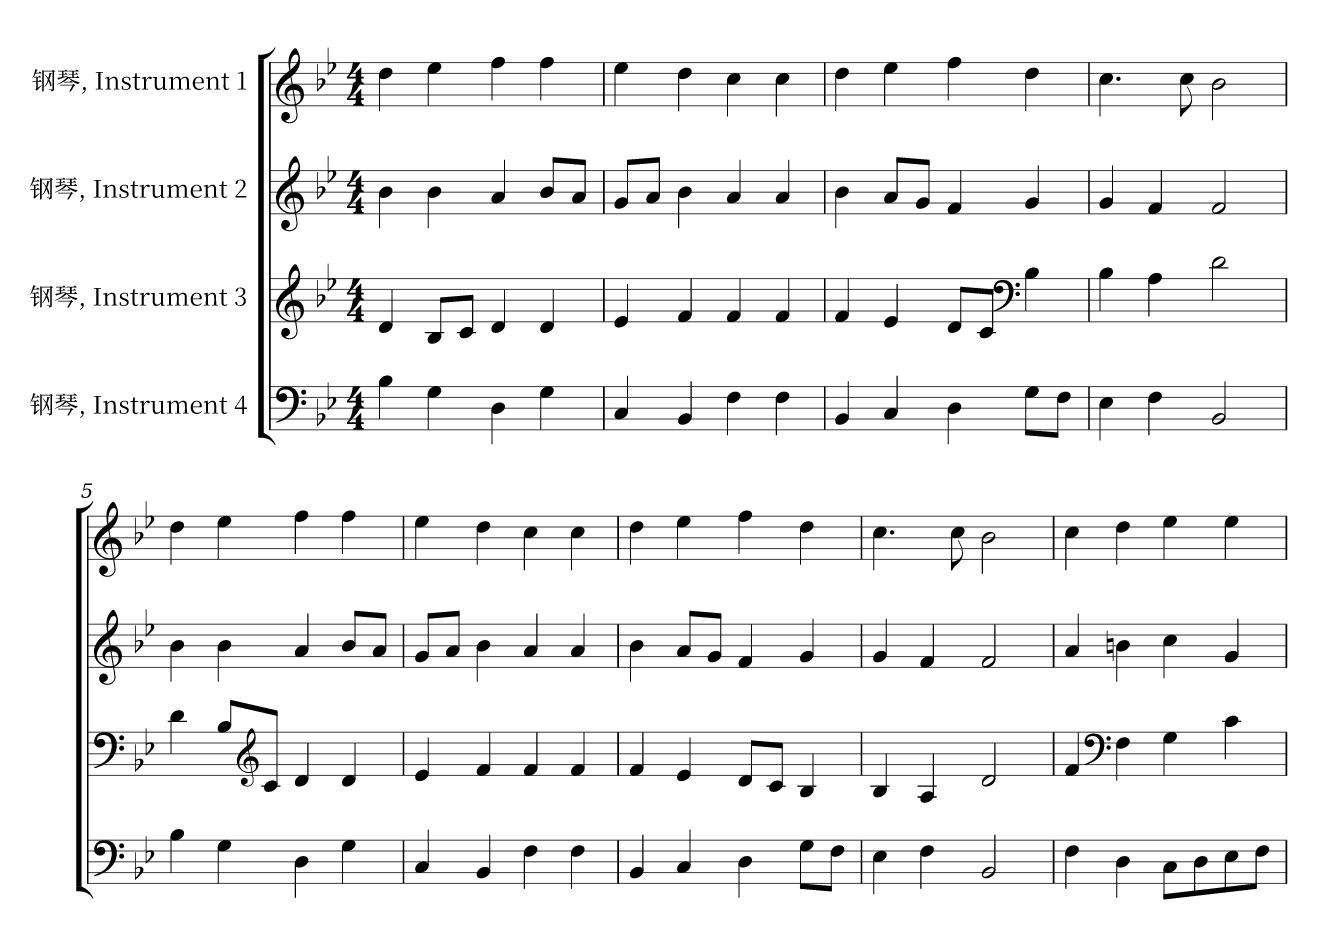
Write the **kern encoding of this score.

**kern	**kern	**kern	**kern
*part4	*part3	*part2	*part1
*staff4	*staff3	*staff2	*staff1
*I"钢琴, Instrument 4	*I"钢琴, Instrument 3	*I"钢琴, Instrument 2	*I"钢琴, Instrument 1
*clefF4	*clefG2	*clefG2	*clefG2
*k[b-e-]	*k[b-e-]	*k[b-e-]	*k[b-e-]
*M4/4	*M4/4	*M4/4	*M4/4
*MM96	*MM96	*MM96	*MM96
=1	=1	=1	=1
4B-\	4d/	4b-\	4dd\
4G\	8B-/L	4b-\	4ee-\
.	8c/J	.	.
4D\	4d/	4a/	4ff\
4G\	4d/	8b-/L	4ff\
.	.	8a/J	.
=2	=2	=2	=2
4C/	4e-/	8g/L	4ee-\
.	.	8a/J	.
4BB-/	4f/	4b-\	4dd\
4F\	4f/	4a/	4cc\
4F\	4f/	4a/	4cc\
=3	=3	=3	=3
4BB-/	4f/	4b-\	4dd\
4C/	4e-/	8a/L	4ee-\
.	.	8g/J	.
4D\	8d/L	4f/	4ff\
.	8c/J	.	.
*	*clefF4	*	*
8G\L	4B-\	4g/	4dd\
8F\J	.	.	.
=4	=4	=4	=4
4E-\	4B-\	4g/	4.cc\
4F\	4A\	4f/	.
.	.	.	8cc\
2BB-/	2d\	2f/	2b-\
=5	=5	=5	=5
4B-\	4d\	4b-\	4dd\
4G\	8B-/L	4b-\	4ee-\
*	*clefG2	*	*
.	8c/J	.	.
4D\	4d/	4a/	4ff\
4G\	4d/	8b-/L	4ff\
.	.	8a/J	.
!!LO:LB:g=z
=6	=6	=6	=6
4C/	4e-/	8g/L	4ee-\
.	.	8a/J	.
4BB-/	4f/	4b-\	4dd\
4F\	4f/	4a/	4cc\
4F\	4f/	4a/	4cc\
=7	=7	=7	=7
4BB-/	4f/	4b-\	4dd\
4C/	4e-/	8a/L	4ee-\
.	.	8g/J	.
4D\	8d/L	4f/	4ff\
.	8c/J	.	.
8G\L	4B-/	4g/	4dd\
8F\J	.	.	.
=8	=8	=8	=8
4E-\	4B-/	4g/	4.cc\
4F\	4A/	4f/	.
.	.	.	8cc\
2BB-/	2d/	2f/	2b-\
=9	=9	=9	=9
4F\	4f/	4a/	4cc\
*	*clefF4	*	*
4D\	4F\	4bn\	4dd\
8C\L	4G\	4cc\	4ee-\
8D\	.	.	.
8E-\	4c\	4g/	4ee-\
8F\J	.	.	.
=	=	=	=
*-	*-	*-	*-
